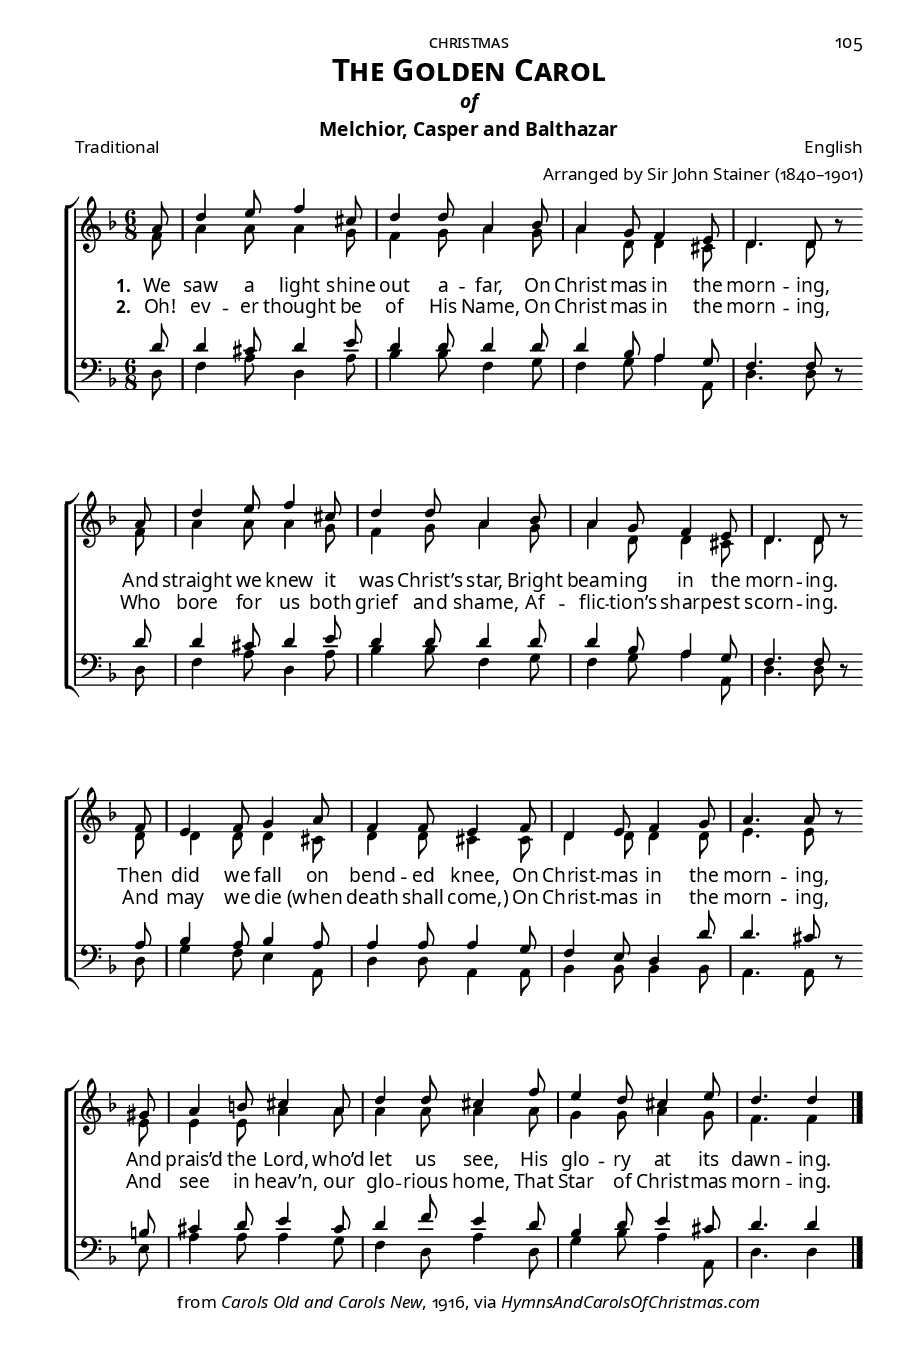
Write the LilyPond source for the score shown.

\version "2.14.2"
\include "util.ly"
\header {
  title = \markup{\override #'(font-name . "Garamond Premier Pro Semibold"){ \abs-fontsize #15 \smallCapsOldStyle"The Golden Carol"}}
  subtitle = \markup \center-column { \italic"of" "Melchior, Casper and Balthazar" }
  poet = \markup\oldStyleNum"Traditional"
  composer = \markup\oldStyleNum"English"
  arranger = \markup\oldStyleNum"Arranged by Sir John Stainer (1840–1901)"
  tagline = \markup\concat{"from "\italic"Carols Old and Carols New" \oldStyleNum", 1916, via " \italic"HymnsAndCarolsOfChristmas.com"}
}
\paper {
  %print-all-headers = ##f
  paper-height = 9\in
  paper-width = 6\in
  indent = 0\in
  %system-system-spacing = #'((basic-distance . 10) (padding . 0))
  %system-system-spacing =
  %  #'((basic-distance . 0)
  %     (minimum-distance . 0)
  %     (padding . -0.35)
  %     (stretchability . 100))
  ragged-last-bottom = ##f
  ragged-bottom = ##f
  two-sided = ##t
  inner-margin = 0.5\in
  outer-margin = 0.25\in
  top-margin = 0.25\in
  bottom-margin = 0.25\in
  first-page-number = #105
  print-first-page-number = ##t
  headerLine = \markup{\override #'(font-name . "Garamond Premier Pro") \smallCapsOldStyle"christmas"}
  oddHeaderMarkup = \markup\fill-line{
     \override #'(font-name . "Garamond Premier Pro")\abs-fontsize #8.5
     \combine 
        \fill-line{"" \on-the-fly #print-page-number-check-first
        \oldStylePageNum""
        }
        \fill-line{\headerLine}
  }
  evenHeaderMarkup = \markup {
     \override #'(font-name . "Garamond Premier Pro")\abs-fontsize #8.5
     \combine
        \on-the-fly #print-page-number-check-first
        \oldStylePageNum""
        \fill-line{\headerLine}
  }
}
#(set-global-staff-size 15) \paper{ #(define fonts (make-pango-font-tree "GoudyOlSt BT" "Garamond Premier Pro" "Garamond Premier Pro" (/ 15 20))) }
global = {
  \key f \major
  \time 6/8
  \override DynamicLineSpanner #'staff-padding = #0.0
  \override DynamicLineSpanner #'Y-extent = #'(-1 . 1)
}

sopMusic = \relative c'' {
  \partial 8 a8 |
  d4 e8 f4 cis8 |
  d4 d8 a4 bes8 |
  a4 g8 f4 e8 |
  
  d4. d8 bes'\rest \bar""\break a |
  d4 e8 f4 cis8 |
  d4 d8 a4 bes8 |
  
  a4 g8 f4 e8 |
  d4. d8 bes'\rest \bar""\break f |
  e4 f8 g4 a8 |
  
  f4 f8 e4 f8 |
  d4 e8 f4 g8 |
  a4. a8 bes\rest \bar""\break gis |
  
  a4 b8 cis4 a8 |
  d4 d8 cis4 f8 |
  e4 d8 cis4 e8 |
  \partial8*5 d4. d4 \bar "|."
}
sopWords = \lyricmode {
  
}

altoMusic = \relative c' {
  f8 |
  a4 a8 a4 g8 |
  f4 g8 a4 g8 |
  a4 d,8 d4 cis8 |
  
  d4. d8 s8 f |
  a4 a8 a4 g8 |
  f4 g8 a4 g8 |
  
  a4 d,8 d4 cis8 |
  d4. d8 s d |
  d4 d8 d4 cis8 |
  
  d4 d8 cis4 cis8 |
  d4 d8 d4 d8 |
  e4. e8 s e |
  
  e4 e8 a4 a8 |
  a4 a8 a4 a8 |
  g4 g8 a4 g8 |
  f4. f4 \bar "|."
}
altoWords = \lyricmode {
  \dropLyricsVII
  \set stanza = #"1. "
  We saw a light shine out a -- far, On Christ -- mas in the morn -- ing,
  And straight we knew it was Christ’s star, Bright beam -- ing in the morn -- ing.
  Then did we fall on bend -- ed knee, On Christ -- mas in the morn -- ing,
  And prais’d the Lord, who’d let us see, His glo -- ry at its dawn -- ing.
}
altoWordsII = \lyricmode {
  \dropLyricsVII
  \set stanza = #"2. "
  Oh! ev -- er thought be of His Name, On Christ -- mas in the morn -- ing,
  Who bore for us both grief and shame, Af -- flic -- tion’s sharp -- est scorn -- ing.
  And may we die "(when" death shall come,) On Christ -- mas in the morn -- ing,
  And see in heav’n, our glo -- rious home, That Star of Christ -- mas morn -- ing.
}
altoWordsIII = \lyricmode {
}
altoWordsIV = \lyricmode {
}
altoWordsV = \lyricmode {
}
altoWordsVI = \lyricmode {
}
tenorMusic = \relative c' {
  d8 |
  d4 cis8 d4 e8 |
  d4 d8 d4 d8 |
  d4 bes8 a4 g8 |
  
  f4. f8 s8 d' |
  d4 cis8 d4 e8 |
  d4 d8 d4 d8 |
  
  d4 bes8 a4 g8 |
  f4. f8 s a |
  bes4 a8 bes4 a8 |
  
  a4 a8 a4 g8 |
  f4 e8 d4 d'8 |
  d4. cis8 s b |
  
  cis4 d8 e4 cis8 |
  d4 f8 e4 d8 |
  bes4 d8 e4 cis8 |
  d4. d4 \bar "|."
}
tenorWords = \lyricmode {

}

bassMusic = \relative c {
  d8 |
  f4 a8 d,4 a'8 |
  bes4 bes8 f4 g8 |
  f4 g8 a4 a,8 |
  
  d4. d8 d\rest d |
  f4 a8 d,4 a'8 |
  bes4 bes8 f4 g8 |
  
  f4 g8 a4 a,8 |
  d4. d8 d\rest d |
  g4 f8 e4 a,8 |
  
  d4 d8 a4 a8 |
  bes4 bes8 bes4 bes8 |
  a4. a8 d\rest e |
  
  a4 a8 a4 g8 |
  f4 d8 a'4 d,8 |
  g4 bes8 a4 a,8 |
  d4. d4 \bar "|."
}
bassWords = \lyricmode {

}

pianoRH = \relative c' {
  
}
pianoLH = \relative c' {
  
}

\score {
  <<
   \new ChoirStaff <<
    \new Staff = women <<
      \new Voice = "sopranos" { \voiceOne << \global \sopMusic >> }
      \new Voice = "altos" { \voiceTwo << \global \altoMusic >> }
    >>
    \new Lyrics \with { alignAboveContext = #"women" \override VerticalAxisGroup #'nonstaff-relatedstaff-spacing = #'((basic-distance . 1))} \lyricsto "sopranos" \sopWords
     \new Lyrics = "altosVI"  \with { alignBelowContext = #"women" \override VerticalAxisGroup #'nonstaff-relatedstaff-spacing = #'((basic-distance . 1))} \lyricsto "sopranos" \altoWordsVI
    \new Lyrics = "altosV"  \with { alignBelowContext = #"women" \override VerticalAxisGroup #'nonstaff-relatedstaff-spacing = #'((basic-distance . 1))} \lyricsto "sopranos" \altoWordsV
    \new Lyrics = "altosIV"  \with { alignBelowContext = #"women" \override VerticalAxisGroup #'nonstaff-relatedstaff-spacing = #'((basic-distance . 1))} \lyricsto "sopranos" \altoWordsIV
    \new Lyrics = "altosIII"  \with { alignBelowContext = #"women" \override VerticalAxisGroup #'nonstaff-relatedstaff-spacing = #'((basic-distance . 1))} \lyricsto "sopranos" \altoWordsIII
    \new Lyrics = "altosII"  \with { alignBelowContext = #"women" \override VerticalAxisGroup #'nonstaff-relatedstaff-spacing = #'((basic-distance . 1))} \lyricsto "sopranos" \altoWordsII
    \new Lyrics = "altos"  \with { alignBelowContext = #"women" \override VerticalAxisGroup #'nonstaff-relatedstaff-spacing = #'((basic-distance . 1))} \lyricsto "sopranos" \altoWords
   \new Staff = men <<
      \clef bass
      \new Voice = "tenors" { \voiceOne << \global \tenorMusic >> }
      \new Voice = "basses" { \voiceTwo << \global \bassMusic >> }
    >>
    \new Lyrics \with { alignAboveContext = #"men" \override VerticalAxisGroup #'nonstaff-relatedstaff-spacing = #'((basic-distance . 1)) } \lyricsto "tenors" \tenorWords
    \new Lyrics \with { alignBelowContext = #"men" \override VerticalAxisGroup #'nonstaff-relatedstaff-spacing = #'((basic-distance . 1)) } \lyricsto "basses" \bassWords
  >>
%    \new PianoStaff << \new Staff { \new Voice { \pianoRH } } \new Staff { \clef "bass" \pianoLH } >>
  >>
  \layout {
    \context {
      \Score
      %\override SpacingSpanner #'base-shortest-duration = #(ly:make-moment 1 8)
      %\override SpacingSpanner #'common-shortest-duration = #(ly:make-moment 1 4)
    }
    \context {
      % Remove all empty staves
      % \Staff \RemoveEmptyStaves \override VerticalAxisGroup #'remove-first = ##t
    }
    \context {
      \Lyrics
      \override LyricText #'X-offset = #center-on-word
    }
  }
  \midi {
    \tempo 4 = 90
    \set Staff.midiInstrument = "flute"
  
    \context {
      \Voice
      \remove "Dynamic_performer"
    }
  }
}
